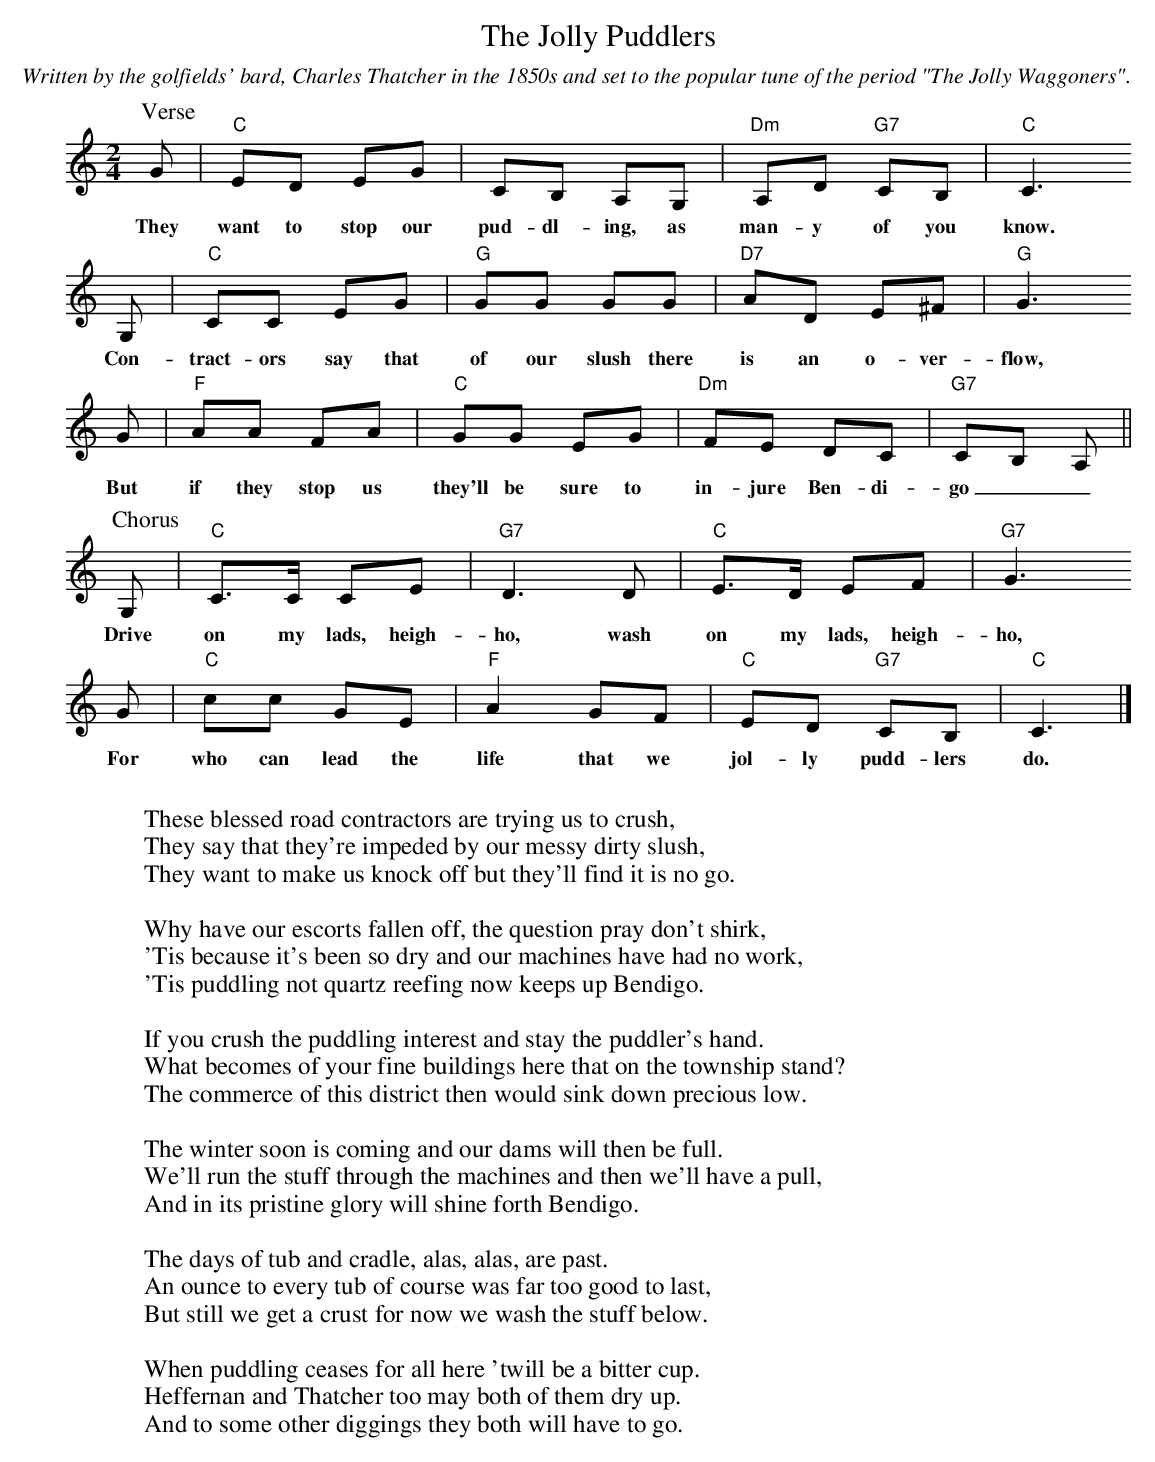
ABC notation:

X:1
T:Jolly Puddlers, The
C:Written by the golfields' bard, Charles Thatcher in the 1850s and set to the popular tune of the period "The Jolly Waggoners".
M:2/4
L:1/8
K:C
P:Verse
G|"C"ED EG|CB, A,G,|"Dm"A,D "G7"CB,|"C"C3
w:They want to stop our pud-dl-ing, as man-y of you know.
G,|"C"CC EG|"G"GG GG|"D7"AD E^F|"G"G3
w:Con-tract-ors say that of our slush there is an o-ver-flow,
G|"F"AA FA|"C"GG EG|"Dm"FE DC|"G7"CB, A,||
w:But if they stop us they'll be sure to in-jure Ben-di-go__.
P:Chorus
G,|"C"C>C CE|"G7"D3D|"C"E>D EF|"G7"G3
w:Drive on my lads, heigh-ho, wash on my lads, heigh-ho,
G|"C"cc GE|"F"A2 GF|"C"ED "G7"CB,|"C"C3|]
w:For who can lead the life that we jol-ly pudd-lers do.
W:
W:These blessed road contractors are trying us to crush,
W:They say that they're impeded by our messy dirty slush,
W:They want to make us knock off but they'll find it is no go.
W:
W:Why have our escorts fallen off, the question pray don't shirk,
W:'Tis because it's been so dry and our machines have had no work,
W:'Tis puddling not quartz reefing now keeps up Bendigo.
W:
W:If you crush the puddling interest and stay the puddler's hand.
W:What becomes of your fine buildings here that on the township stand?
W:The commerce of this district then would sink down precious low.
W:
W:The winter soon is coming and our dams will then be full.
W:We'll run the stuff through the machines and then we'll have a pull,
W:And in its pristine glory will shine forth Bendigo.
W:
W:The days of tub and cradle, alas, alas, are past.
W:An ounce to every tub of course was far too good to last,
W:But still we get a crust for now we wash the stuff below.
W:
W:When puddling ceases for all here 'twill be a bitter cup.
W:Heffernan and Thatcher too may both of them dry up.
W:And to some other diggings they both will have to go.
